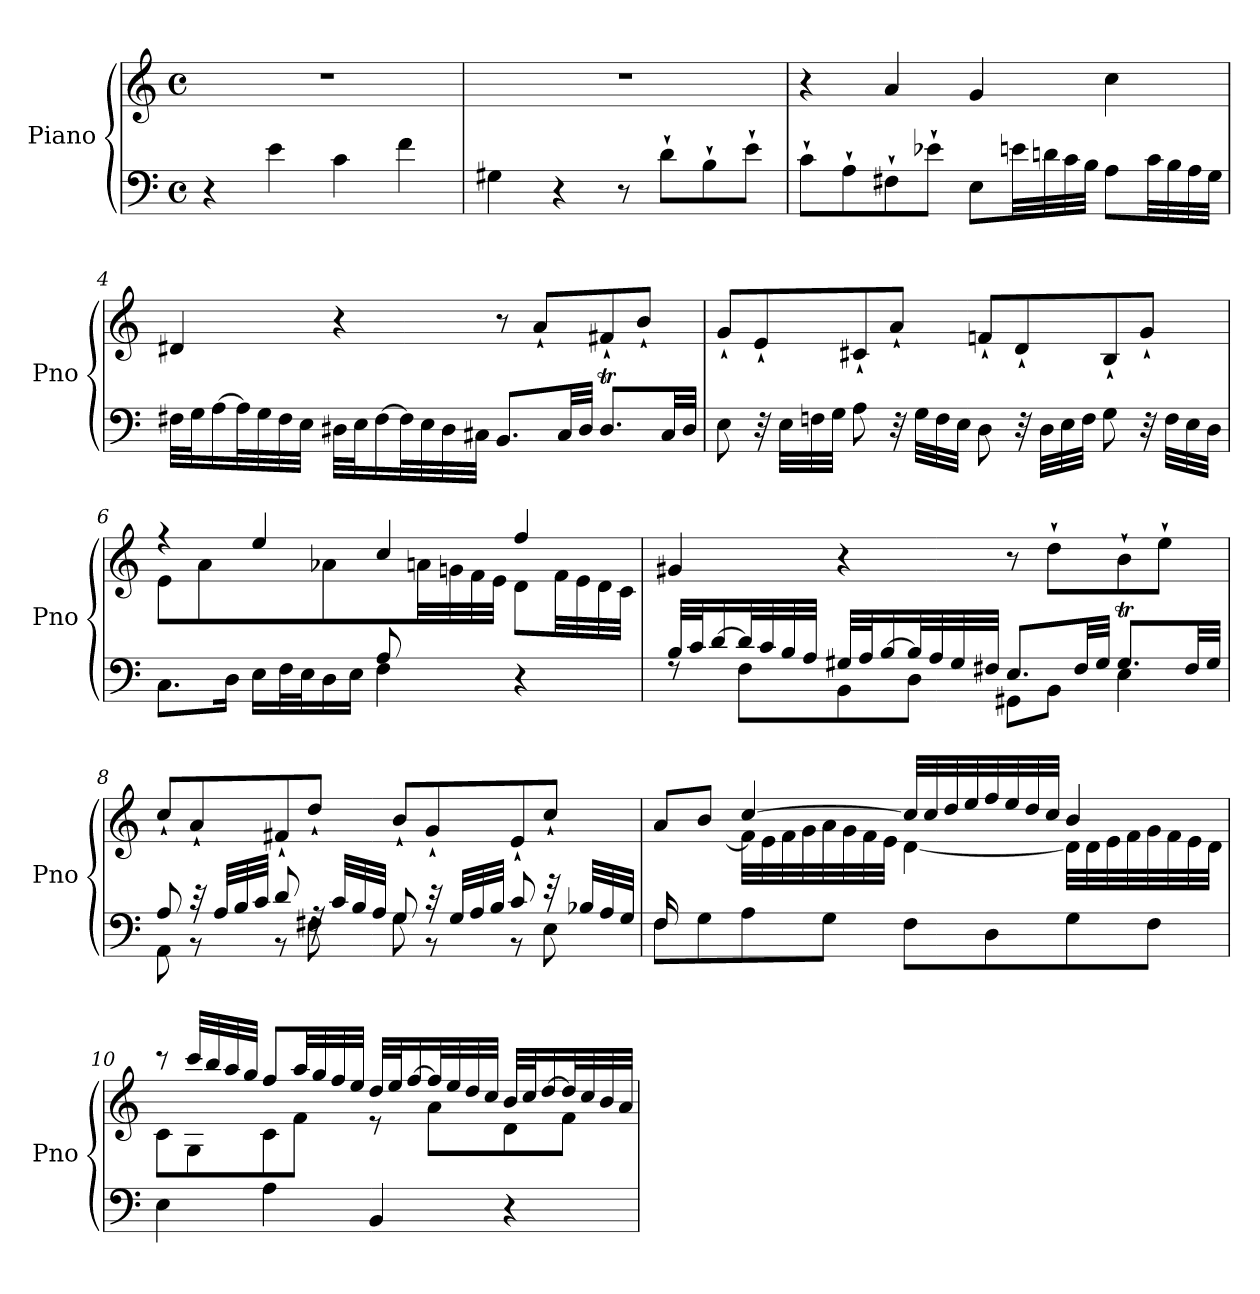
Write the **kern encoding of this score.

**kern	**kern
*part1	*part1
*staff2	*staff1
*I"Piano	*
*I'Pno	*
*clefF4	*clefG2
*k[]	*k[]
*M4/4	*M4/4
*met(c)	*met(c)
=1	=1
4r	1r
4e\	.
4c\	.
4f\	.
=2	=2
4G#X\	1r
4r	.
8r	.
8d`\L	.
8B`\	.
8e`\J	.
=3	=3
8c`\L	4r
8A`\	.
8F#X`\	4a/
8e-X`i\J	.
8E\L	4g/
32e\LL	.
32dn\	.
32c\	.
32B\JJJ	.
8A\L	4cc\
32c\LL	.
32B\	.
32A\	.
32G\JJJ	.
!!LO:LB:g=z
=4	=4
32F#X\LLL	4d#X/
32G\J	.
[16A\	.
32A\L]	.
32G\	.
32F#\	.
32E\JJJ	.
32D#X\LLL	4r
32E\J	.
[16F#\	.
32F#\L]	.
32E\	.
32D#\	.
32C#X\JJJ	.
8.BB/L	8r
.	8a`/L
32C#/LL	.
32D#/JJJ	.
8.D#t/L	8f#X`/
.	8b`/J
32C#/LL	.
32D#/JJJ	.
=5	=5
8E\	8g`/L
32r	8e`/
32E\LLL	.
32Fn\	.
32G\JJJ	.
8A\	8c#X`/
32r	8a`/J
32G\LLL	.
32F\	.
32E\JJJ	.
8D\	8fn`/L
32r	8d`/
32D\LLL	.
32E\	.
32F\JJJ	.
8G\	8B`/
32r	8g`/J
32F\LLL	.
32E\	.
32D\JJJ	.
!!LO:LB:g=z
=6	=6
*^	*^
2ryy	8.C\L	4r	8e\
.	.	.	4a\
.	16D\Jk	.	.
.	16E\LL	4ee/	.
.	32F\L	.	.
.	32E\J	.	.
.	16D\	.	8a-Xi\
.	16E\JJ	.	.
8A/L	4F\	4cc/	8ryy
4.ryy	.	.	32a\LL
.	.	.	32gn\
.	.	.	32f\
.	.	.	32e\JJJ
.	4r	4ff/	8d\L
.	.	.	32f\LL
.	.	.	32e\
.	.	.	32d\
.	.	.	32c\JJJ
*	*	*v	*v
=7	=7	=7
32B/LLL	8rF	4g#X/
32c/J	.	.
[16d/	.	.
32d/L]	8F\L	.
32c/	.	.
32B/	.	.
32A/JJJ	.	.
32G#X/LLL	8BB\	4r
32A/J	.	.
[16B/	.	.
32B/L]	8D\J	.
32A/	.	.
32G#/	.	.
32F#X/JJJ	.	.
8.E/L	8GG#X\L	8r
.	8BB\J	8dd`\L
32F#/LL	.	.
32G#/JJJ	.	.
8.G#t/L	4E\	8b`\
.	.	8ee`\J
32F#/LL	.	.
32G#/JJJ	.	.
!!LO:LB:g=z
=8	=8	=8
8A/	8AA\	8cc`/L
32r	8r	8a`/
32A/LLL	.	.
32B/	.	.
32c/JJJ	.	.
8d/	8r	8f#X`/
32rF	8F#X\	8dd`/J
32c/LLL	.	.
32B/	.	.
32A/JJJ	.	.
8G/	8G\	8b`/L
32r	8r	8g`/
32G/LLL	.	.
32A/	.	.
32B/JJJ	.	.
8c/	8r	8e`/
32r	8E\	8cc`/J
32B-X/LLL	.	.
32A/	.	.
32G/JJJ	.	.
!!LO:LB:g=z
=9	=9	=9
*	*	*^
16F/KL	8F\L	8a/L	16ryy
2...ryy	.	.	8f\
.	8G\	8b/J	.
.	.	.	[16f\Jk
.	8A\	[4cc/	32f\LLL]
.	.	.	32e\
.	.	.	32f\
.	.	.	32g\
.	8G\J	.	32a\
.	.	.	32g\
.	.	.	32f\
.	.	.	32e\JJJ
.	8F\L	32cc/LLL]	[4d\
.	.	32cc/	.
.	.	32dd/	.
.	.	32ee/	.
.	8D\	32ff/	.
.	.	32ee/	.
.	.	32dd/	.
.	.	32cc/JJJ	.
.	8G\	4b/	32d\LLL]
.	.	.	32d\
.	.	.	32e\
.	.	.	32f\
.	8F\J	.	32g\
.	.	.	32f\
.	.	.	32e\
.	.	.	32d\JJJ
*v	*v	*	*
!!LO:PB:g=z	!!
=10	=10	=10
4E\	8r	8c\L
.	32ccc/LLL	8G\
.	32bb/	.
.	32aa/	.
.	32gg/JJJ	.
4A\	8ff/L	8c\
.	32aa/LL	8f\J
.	32gg/	.
.	32ff/	.
.	32ee/JJJ	.
4BB/	32dd/LLL	8r
.	32ee/J	.
.	[16ff/	.
.	32ff/L]	8a\L
.	32ee/	.
.	32dd/	.
.	32cc/JJJ	.
4r	32b/LLL	8d\
.	32cc/J	.
.	[16dd/	.
.	32dd/L]	8f\J
.	32cc/	.
.	32b/	.
.	32a/JJJ	.
*	*v	*v
=	=
*-	*-
